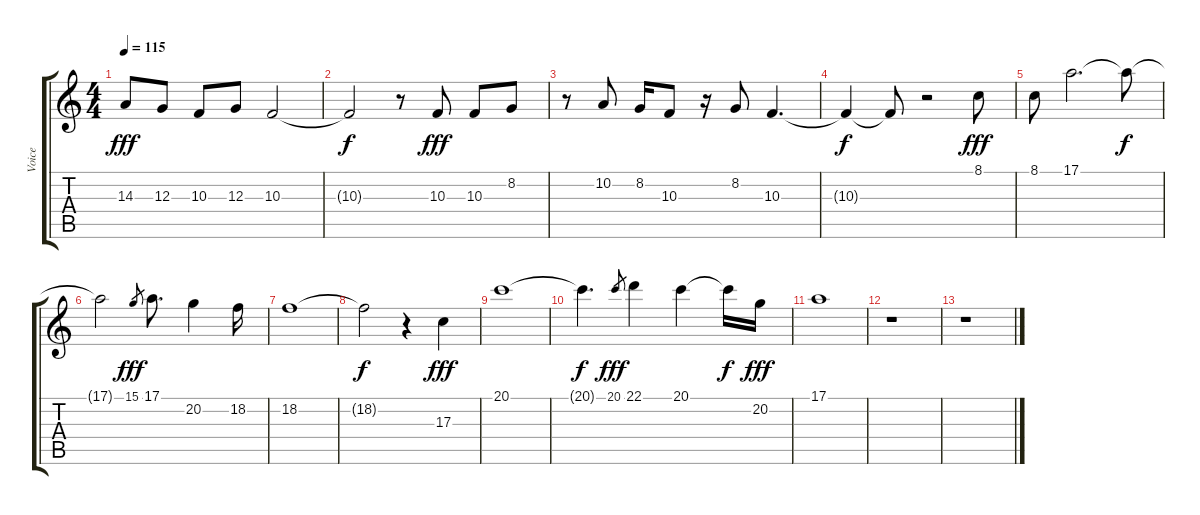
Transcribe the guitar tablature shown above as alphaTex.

\track ("Voice" "Voice") {instrument acousticgrandpiano}
\staff {score tabs}
\tuning (E4 B3 G3 D3 A2 E2) {hide}
\ts (4 4)
\tempo 115
\clef g2
\ks c
14.3.8{dy fff} 12.3.8 10.3.8 12.3.8 10.3.2 |
10.3{t}.2{dy f} r.8 10.3.8{dy fff} 10.3.8 8.2.8 |
r.8 10.2.8 8.2.16 10.3.8 r.16 8.2.8 10.3.4{d} |
10.3{t}.4{dy f} 10.3{t}.8 r.2 8.1.8{dy fff} |
8.1.8 17.1.2{d} 17.1{t}.8{dy f} |
17.1{t}.2 15.1.8{gr dy fff} 17.1.8{d} 20.2.4 18.2.16 |
18.2.1 |
18.2{t}.2{dy f} r.4 17.3.4{dy fff} |
20.1.1 |
20.1{t}.4{d dy f} 20.1.8{gr dy fff} 22.1.4 20.1.4 20.1{t}.16{dy f} 20.2.16{dy fff} |
17.1.1 |
r.1 |
r.1
